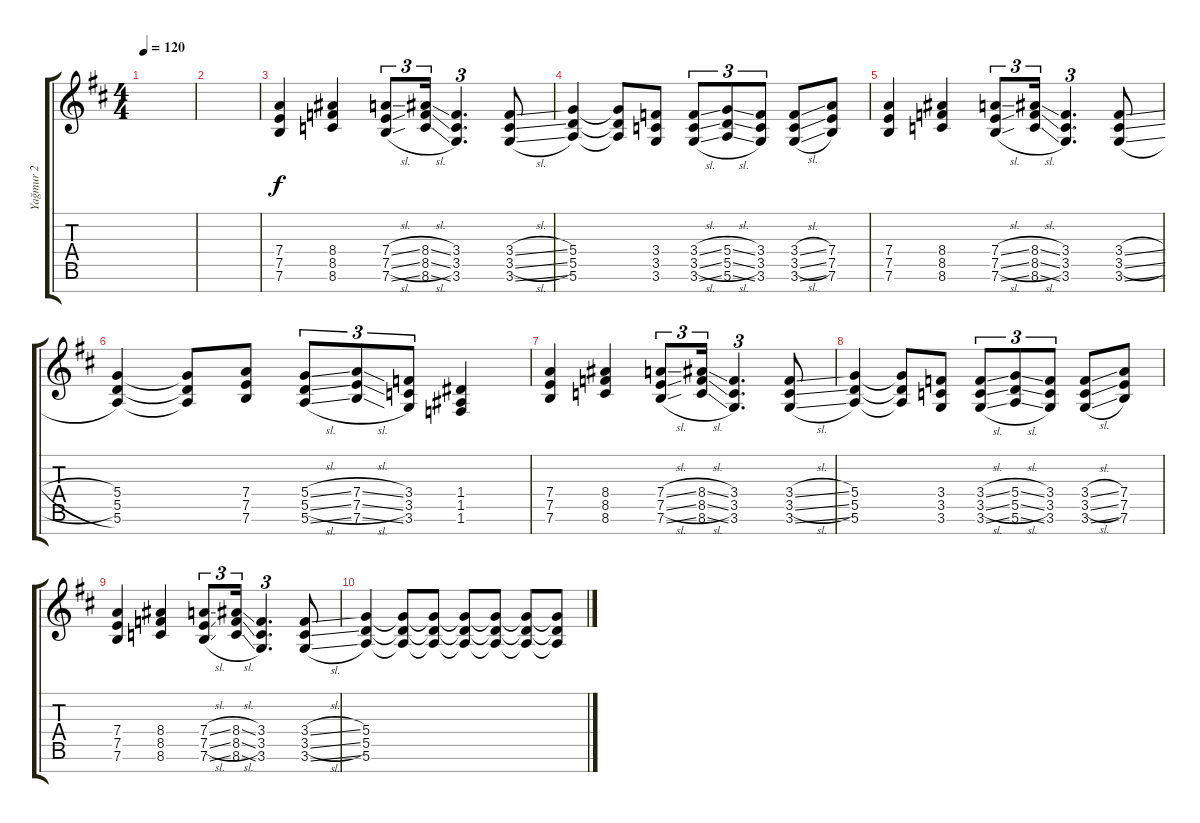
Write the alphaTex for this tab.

\track ("Yağmur 2" "Yağmur 2") {instrument distortionguitar}
\staff {score tabs}
\tuning (E4 B3 G3 D3 A2 E2 B1) {hide}
\ts (4 4)
\tempo 120
\clef g2
\ks d
|
|
(7.4 7.5 7.6).4 (8.4 8.5 8.6).4 (7.4{sl} 7.5{sl} 7.6{sl}).8{tu (3 2)} (8.4{sl} 8.5{sl} 8.6{sl}).16{tu (3 2)} (3.4 3.5 3.6).4{d tu (3 2)} (3.4{sl} 3.5{sl} 3.6{sl}).8 |
(5.4 5.5 5.6).4 (5.4{t} 5.5{t} 5.6{t}).8 (3.4 3.5 3.6).8 (3.4{sl} 3.5{sl} 3.6{sl}).8{tu (3 2)} (5.4{sl} 5.5{sl} 5.6{sl}).8{tu (3 2)} (3.4 3.5 3.6).8{tu (3 2)} (3.4{sl} 3.5{sl} 3.6{sl}).8 (7.4 7.5 7.6).8 |
(7.4 7.5 7.6).4 (8.4 8.5 8.6).4 (7.4{sl} 7.5{sl} 7.6{sl}).8{tu (3 2)} (8.4{sl} 8.5{sl} 8.6{sl}).16{tu (3 2)} (3.4 3.5 3.6).4{d tu (3 2)} (3.4{sl} 3.5{sl} 3.6{sl}).8 |
(5.4 5.5 5.6).4 (5.4{t} 5.5{t} 5.6{t}).8 (7.4 7.5 7.6).8 (5.4{sl} 5.5{sl} 5.6{sl}).8{tu (3 2)} (7.4{sl} 7.5{sl} 7.6{sl}).8{tu (3 2)} (3.4 3.5 3.6).8{tu (3 2)} (1.4 1.5 1.6).4 |
(7.4 7.5 7.6).4 (8.4 8.5 8.6).4 (7.4{sl} 7.5{sl} 7.6{sl}).8{tu (3 2)} (8.4{sl} 8.5{sl} 8.6{sl}).16{tu (3 2)} (3.4 3.5 3.6).4{d tu (3 2)} (3.4{sl} 3.5{sl} 3.6{sl}).8 |
(5.4 5.5 5.6).4 (5.4{t} 5.5{t} 5.6{t}).8 (3.4 3.5 3.6).8 (3.4{sl} 3.5{sl} 3.6{sl}).8{tu (3 2)} (5.4{sl} 5.5{sl} 5.6{sl}).8{tu (3 2)} (3.4 3.5 3.6).8{tu (3 2)} (3.4{sl} 3.5{sl} 3.6{sl}).8 (7.4 7.5 7.6).8 |
(7.4 7.5 7.6).4 (8.4 8.5 8.6).4 (7.4{sl} 7.5{sl} 7.6{sl}).8{tu (3 2)} (8.4{sl} 8.5{sl} 8.6{sl}).16{tu (3 2)} (3.4 3.5 3.6).4{d tu (3 2)} (3.4{sl} 3.5{sl} 3.6{sl}).8 |
(5.4 5.5 5.6).4 (5.4{t} 5.5{t} 5.6{t}).8 (5.4{t} 5.5{t} 5.6{t}).8 (5.4{t} 5.5{t} 5.6{t}).8 (5.4{t} 5.5{t} 5.6{t}).8 (5.4{t} 5.5{t} 5.6{t}).8 (5.4{t} 5.5{t} 5.6{t}).8
